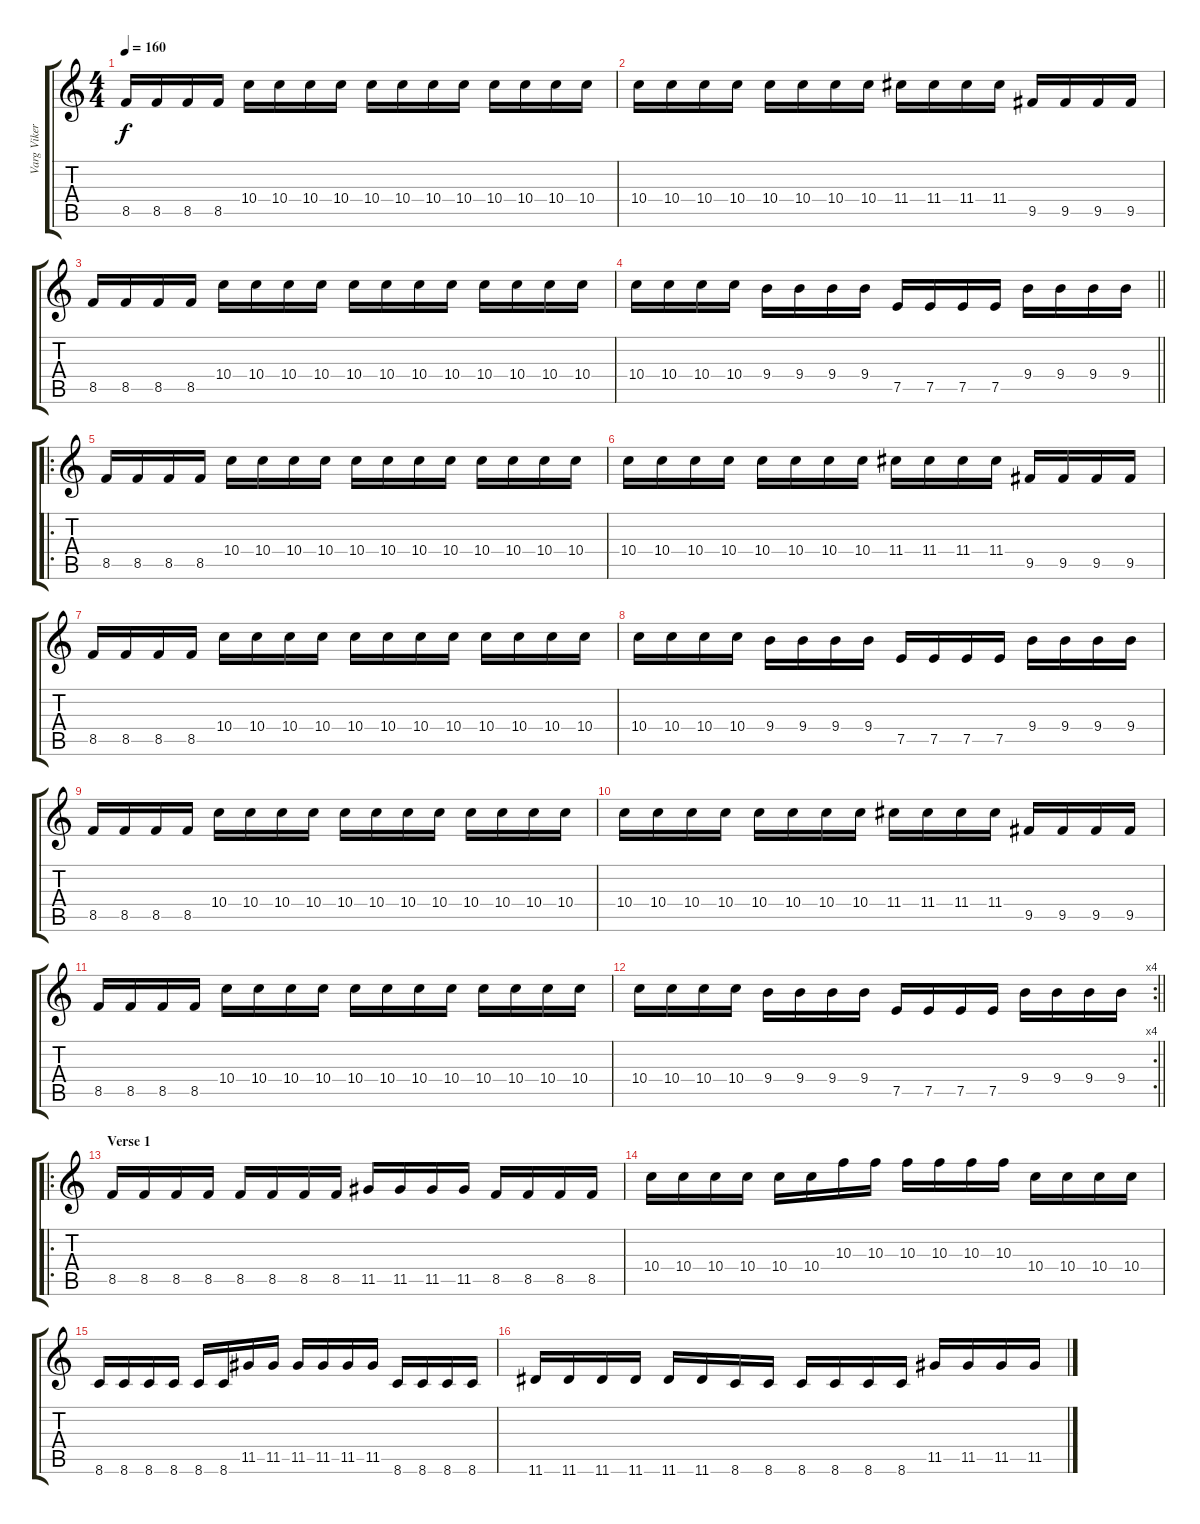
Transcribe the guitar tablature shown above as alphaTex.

\track ("Varg Vikernes (Guitar)" "Varg Viker") {instrument distortionguitar}
\staff {score tabs}
\tuning (E4 B3 G3 D3 A2 E2) {hide}
\ts (4 4)
\tempo 160
\clef g2
\ks c
8.5.16{dy f} 8.5.16 8.5.16 8.5.16 10.4.16 10.4.16 10.4.16 10.4.16 10.4.16 10.4.16 10.4.16 10.4.16 10.4.16 10.4.16 10.4.16 10.4.16 |
10.4.16 10.4.16 10.4.16 10.4.16 10.4.16 10.4.16 10.4.16 10.4.16 11.4.16 11.4.16 11.4.16 11.4.16 9.5.16 9.5.16 9.5.16 9.5.16 |
8.5.16 8.5.16 8.5.16 8.5.16 10.4.16 10.4.16 10.4.16 10.4.16 10.4.16 10.4.16 10.4.16 10.4.16 10.4.16 10.4.16 10.4.16 10.4.16 |
\barLineRight lightlight
10.4.16 10.4.16 10.4.16 10.4.16 9.4.16 9.4.16 9.4.16 9.4.16 7.5.16 7.5.16 7.5.16 7.5.16 9.4.16 9.4.16 9.4.16 9.4.16 |
\ro
8.5.16 8.5.16 8.5.16 8.5.16 10.4.16 10.4.16 10.4.16 10.4.16 10.4.16 10.4.16 10.4.16 10.4.16 10.4.16 10.4.16 10.4.16 10.4.16 |
10.4.16 10.4.16 10.4.16 10.4.16 10.4.16 10.4.16 10.4.16 10.4.16 11.4.16 11.4.16 11.4.16 11.4.16 9.5.16 9.5.16 9.5.16 9.5.16 |
8.5.16 8.5.16 8.5.16 8.5.16 10.4.16 10.4.16 10.4.16 10.4.16 10.4.16 10.4.16 10.4.16 10.4.16 10.4.16 10.4.16 10.4.16 10.4.16 |
10.4.16 10.4.16 10.4.16 10.4.16 9.4.16 9.4.16 9.4.16 9.4.16 7.5.16 7.5.16 7.5.16 7.5.16 9.4.16 9.4.16 9.4.16 9.4.16 |
8.5.16 8.5.16 8.5.16 8.5.16 10.4.16 10.4.16 10.4.16 10.4.16 10.4.16 10.4.16 10.4.16 10.4.16 10.4.16 10.4.16 10.4.16 10.4.16 |
10.4.16 10.4.16 10.4.16 10.4.16 10.4.16 10.4.16 10.4.16 10.4.16 11.4.16 11.4.16 11.4.16 11.4.16 9.5.16 9.5.16 9.5.16 9.5.16 |
8.5.16 8.5.16 8.5.16 8.5.16 10.4.16 10.4.16 10.4.16 10.4.16 10.4.16 10.4.16 10.4.16 10.4.16 10.4.16 10.4.16 10.4.16 10.4.16 |
\rc 4
\barLineRight lightlight
10.4.16 10.4.16 10.4.16 10.4.16 9.4.16 9.4.16 9.4.16 9.4.16 7.5.16 7.5.16 7.5.16 7.5.16 9.4.16 9.4.16 9.4.16 9.4.16 |
\ro
\section ("" "Verse 1")
8.5.16 8.5.16 8.5.16 8.5.16 8.5.16 8.5.16 8.5.16 8.5.16 11.5.16 11.5.16 11.5.16 11.5.16 8.5.16 8.5.16 8.5.16 8.5.16 |
10.4.16 10.4.16 10.4.16 10.4.16 10.4.16 10.4.16 10.3.16 10.3.16 10.3.16 10.3.16 10.3.16 10.3.16 10.4.16 10.4.16 10.4.16 10.4.16 |
8.6.16 8.6.16 8.6.16 8.6.16 8.6.16 8.6.16 11.5.16 11.5.16 11.5.16 11.5.16 11.5.16 11.5.16 8.6.16 8.6.16 8.6.16 8.6.16 |
11.6.16 11.6.16 11.6.16 11.6.16 11.6.16 11.6.16 8.6.16 8.6.16 8.6.16 8.6.16 8.6.16 8.6.16 11.5.16 11.5.16 11.5.16 11.5.16
